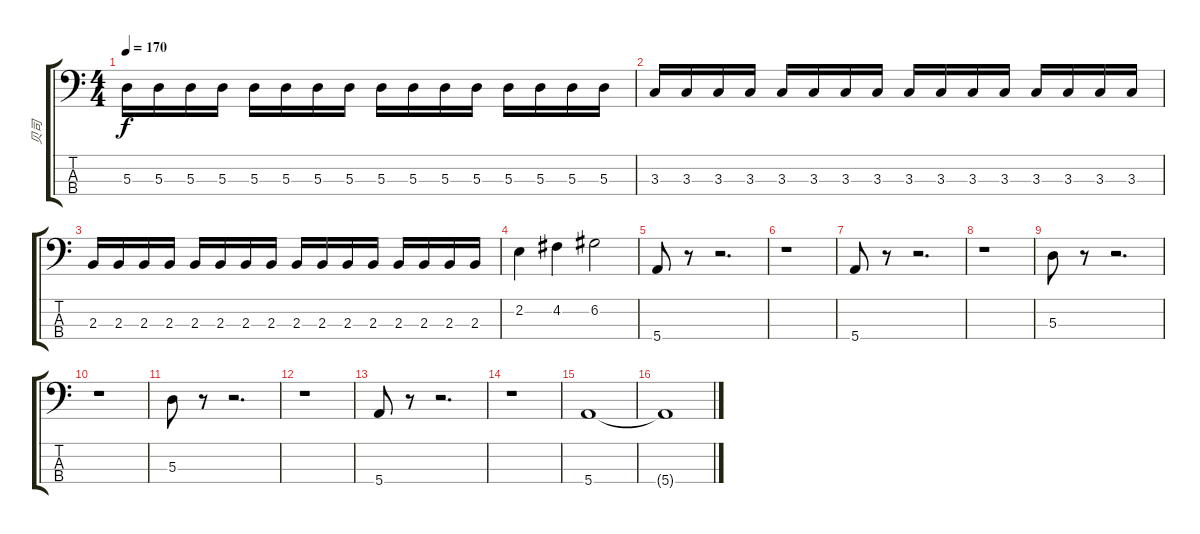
\track ("贝司" "贝司") {instrument electricbassfinger}
\staff {score tabs}
\tuning (G2 D2 A1 E1) {hide}
\ts (4 4)
\tempo 170
\clef f4
\ks c
5.3.16{dy f} 5.3.16 5.3.16 5.3.16 5.3.16 5.3.16 5.3.16 5.3.16 5.3.16 5.3.16 5.3.16 5.3.16 5.3.16 5.3.16 5.3.16 5.3.16 |
3.3.16 3.3.16 3.3.16 3.3.16 3.3.16 3.3.16 3.3.16 3.3.16 3.3.16 3.3.16 3.3.16 3.3.16 3.3.16 3.3.16 3.3.16 3.3.16 |
2.3.16 2.3.16 2.3.16 2.3.16 2.3.16 2.3.16 2.3.16 2.3.16 2.3.16 2.3.16 2.3.16 2.3.16 2.3.16 2.3.16 2.3.16 2.3.16 |
2.2.4 4.2.4 6.2.2 |
5.4.8 r.8 r.2{d} |
r.1 |
5.4.8 r.8 r.2{d} |
r.1 |
5.3.8 r.8 r.2{d} |
r.1 |
5.3.8 r.8 r.2{d} |
r.1 |
5.4.8 r.8 r.2{d} |
r.1 |
5.4.1 |
5.4{t}.1
